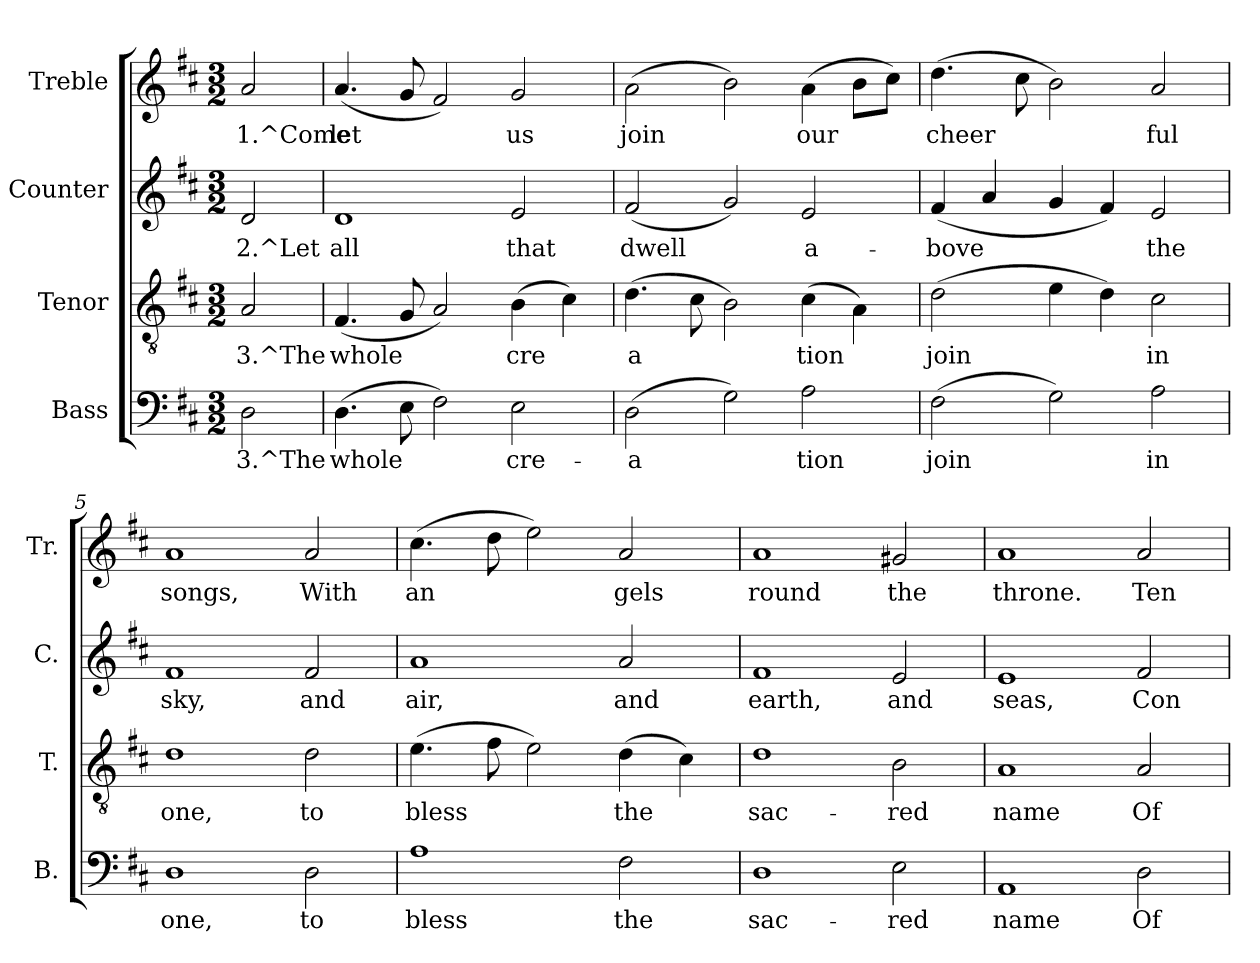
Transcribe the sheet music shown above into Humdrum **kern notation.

**kern	**text	**kern	**text	**kern	**text	**kern	**text
*part4	*part4	*part3	*part3	*part2	*part2	*part1	*part1
*staff4	*staff4	*staff3	*staff3	*staff2	*staff2	*staff1	*staff1
*I"Bass	*	*I"Tenor	*	*I"Counter	*	*I"Treble	*
*I'B.	*	*I'T.	*	*I'C.	*	*I'Tr.	*
!!LO:PB:g=z
*stria5	*	*stria5	*	*stria5	*	*stria5	*
*clefF4	*	*clefGv2	*	*clefG2	*	*clefG2	*
*k[f#c#]	*	*k[f#c#]	*	*k[f#c#]	*	*k[f#c#]	*
*D:	*	*D:	*	*D:	*	*D:	*
*M3/2	*	*M3/2	*	*M3/2	*	*M3/2	*
=1	=1	=1	=1	=1	=1	=1	=1
!	!LO:LY:a:rj	!	!LO:LY:b:rj	!	!LO:LY:b:rj	!	!LO:LY:b:rj
2D\	3.^The	2A/	3.^The	2d/	2.^Let	2a/	1.^Come
=2	=2	=2	=2	=2	=2	=2	=2
!	!LO:LY:a:rj	!	!LO:LY:b:rj	!	!LO:LY:b:rj	!	!LO:LY:b:rj
(>4.D\	whole	(<4.F#/	whole	1d	all	(<4.a/	let
!	!LO:LY:a:rj	!	!LO:LY:b:rj	!	!	!	!LO:LY:b:rj
8E\	.	8G/	.	.	.	8g/	.
!	!LO:LY:a:rj	!	!LO:LY:b:rj	!	!	!	!LO:LY:b:rj
2F#\)	.	2A/)	.	.	.	2f#/)	.
!	!LO:LY:a:rj	!	!LO:LY:b:rj	!	!LO:LY:b:rj	!	!LO:LY:b:rj
2E\	cre-	(>4B\	cre-	2e/	that	2g/	us
!	!	!	!LO:LY:b:rj	!	!	!	!
.	.	4c#\)	--	.	.	.	.
=3	=3	=3	=3	=3	=3	=3	=3
!	!LO:LY:a:rj	!	!LO:LY:b:rj	!	!LO:LY:b:rj	!	!LO:LY:b:rj
(>2D\	-a-	(>4.d\	-a-	(<2f#/	dwell	(>2a\	join
!	!	!	!LO:LY:b:rj	!	!	!	!
.	.	8c#\	--	.	.	.	.
!	!LO:LY:a:rj	!	!LO:LY:b:rj	!	!LO:LY:b:rj	!	!LO:LY:b:rj
2G\)	--	2B\)	--	2g/)	.	2b\)	.
!	!LO:LY:a:rj	!	!LO:LY:b:rj	!	!LO:LY:b:rj	!	!LO:LY:b:rj
2A\	-tion	(>4c#\	-tion	2e/	a-	(>4a\	our
!	!	!	!LO:LY:b:rj	!	!	!	!LO:LY:b:rj
.	.	4A\)	.	.	.	8b\L	.
!	!	!	!	!	!	!	!LO:LY:b:rj
.	.	.	.	.	.	8cc#\J)	.
=4	=4	=4	=4	=4	=4	=4	=4
!	!LO:LY:a:rj	!	!LO:LY:b:rj	!	!LO:LY:b:rj	!	!LO:LY:b:rj
(>2F#\	join	(>2d\	join	(<4f#/	-bove	(>4.dd\	cheer-
!	!	!	!	!	!LO:LY:b:rj	!	!
.	.	.	.	4a/	.	.	.
!	!	!	!	!	!	!	!LO:LY:b:rj
.	.	.	.	.	.	8cc#\	--
!	!LO:LY:a:rj	!	!LO:LY:b:rj	!	!LO:LY:b:rj	!	!LO:LY:b:rj
2G\)	.	4e\	.	4g/	.	2b\)	--
!	!	!	!LO:LY:b:rj	!	!LO:LY:b:rj	!	!
.	.	4d\)	.	4f#/)	.	.	.
!	!LO:LY:a:rj	!	!LO:LY:b:rj	!	!LO:LY:b:rj	!	!LO:LY:b:rj
2A\	in	2c#\	in	2e/	the	2a>/	-ful
=5	=5	=5	=5	=5	=5	=5	=5
!	!LO:LY:a:rj	!	!LO:LY:b:rj	!	!LO:LY:b:rj	!	!LO:LY:b:rj
1D	one,	1d	one,	1f#	sky,	1a	songs,
!	!LO:LY:a:rj	!	!LO:LY:b:rj	!	!LO:LY:b:rj	!	!LO:LY:b:rj
2D\	to	2d\	to	2f#/	and	2a/	With
=6	=6	=6	=6	=6	=6	=6	=6
!	!LO:LY:a:rj	!	!LO:LY:b:rj	!	!LO:LY:b:rj	!	!LO:LY:b:rj
1A	bless	(>4.e\	bless	1a	air,	(>4.cc#\	an-
!	!	!	!LO:LY:b:rj	!	!	!	!LO:LY:b:rj
.	.	8f#\	.	.	.	8dd\	--
!	!	!	!LO:LY:b:rj	!	!	!	!LO:LY:b:rj
.	.	2e\)	.	.	.	2ee\)	--
!	!LO:LY:a:rj	!	!LO:LY:b:rj	!	!LO:LY:b:rj	!	!LO:LY:b:rj
2F#\	the	(>4d\	the	2a/	and	2a/	-gels
!	!	!	!LO:LY:b:rj	!	!	!	!
.	.	4c#\)	.	.	.	.	.
=7	=7	=7	=7	=7	=7	=7	=7
!	!LO:LY:a:rj	!	!LO:LY:b:rj	!	!LO:LY:b:rj	!	!LO:LY:b:rj
1D	sac-	1d	sac-	1f#	earth,	1a	round
!	!LO:LY:a:rj	!	!LO:LY:b:rj	!	!LO:LY:b:rj	!	!LO:LY:b:rj
2E\	-red	2B\	-red	2e/	and	2g#X/	the
=8	=8	=8	=8	=8	=8	=8	=8
!	!LO:LY:a:rj	!	!LO:LY:b:rj	!	!LO:LY:b:rj	!	!LO:LY:b:rj
1AA	name	1A	name	1e	seas,	1a	throne.
!	!LO:LY:a:rj	!	!LO:LY:b:rj	!	!LO:LY:b:rj	!	!LO:LY:b:rj
2D\	Of	2A/	Of	2f#/	Con	2a/	Ten
=	=	=	=	=	=	=	=
*-	*-	*-	*-	*-	*-	*-	*-
